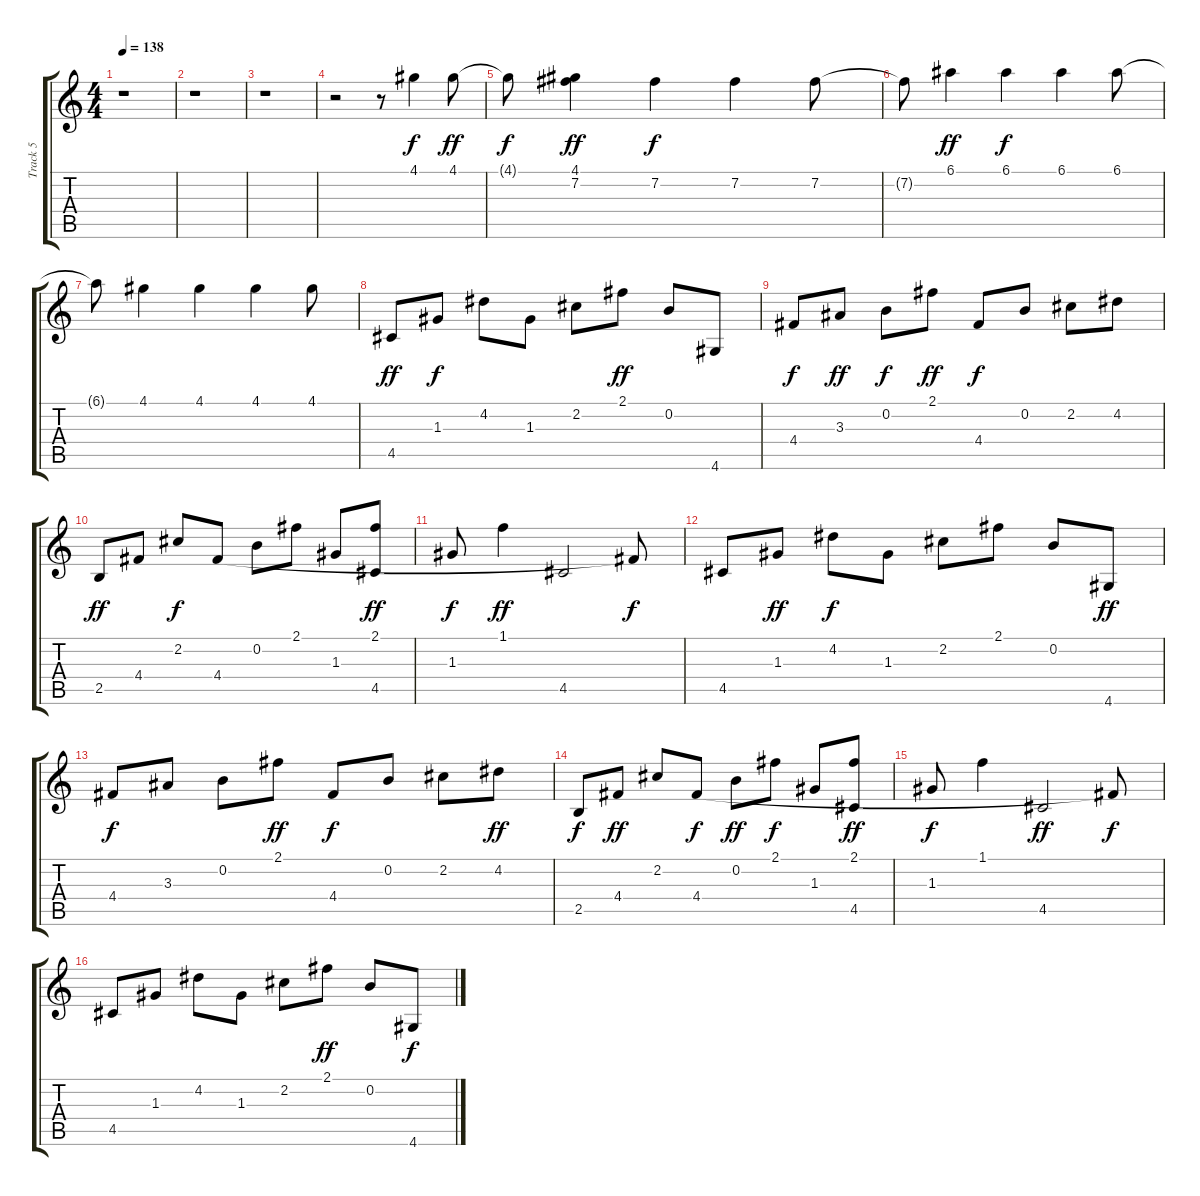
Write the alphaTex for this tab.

\track ("Track 5" "Track 5") {instrument acousticguitarsteel}
\staff {score tabs}
\tuning (E4 B3 G3 D3 A2 E2) {hide}
\ts (4 4)
\tempo 138
\clef g2
\ks c
r.1{dy f} |
r.1 |
r.1 |
r.2 r.8 4.1.4 4.1.8{dy ff} |
4.1{t}.8{dy f} (4.1 7.2).4{dy ff} 7.2.4{dy f} 7.2.4 7.2.8 |
7.2{t}.8 6.1.4{dy ff} 6.1.4{dy f} 6.1.4 6.1.8 |
6.1{t}.8 4.1.4 4.1.4 4.1.4 4.1.8 |
4.5.8{dy ff} 1.3.8{dy f} 4.2.8 1.3.8 2.2.8 2.1.8{dy ff} 0.2.8 4.6.8 |
4.4.8{dy f} 3.3.8{dy ff} 0.2.8{dy f} 2.1.8{dy ff} 4.4.8{dy f} 0.2.8 2.2.8 4.2.8 |
2.5.8{dy ff} 4.4.8 2.2.8{dy f} 4.4.8 0.2.8 2.1.8 1.3.8 (2.1 4.5).8{dy ff} |
1.3.8{dy f} 1.1.4{dy ff} 4.5.2 4.4{t}.8{dy f} |
4.5.8 1.3.8{dy ff} 4.2.8{dy f} 1.3.8 2.2.8 2.1.8 0.2.8 4.6.8{dy ff} |
4.4.8{dy f} 3.3.8 0.2.8 2.1.8{dy ff} 4.4.8{dy f} 0.2.8 2.2.8 4.2.8{dy ff} |
2.5.8{dy f} 4.4.8{dy ff} 2.2.8 4.4.8{dy f} 0.2.8{dy ff} 2.1.8{dy f} 1.3.8 (2.1 4.5).8{dy ff} |
1.3.8{dy f} 1.1.4 4.5.2{dy ff} 4.4{t}.8{dy f} |
4.5.8 1.3.8 4.2.8 1.3.8 2.2.8 2.1.8{dy ff} 0.2.8 4.6.8{dy f}
